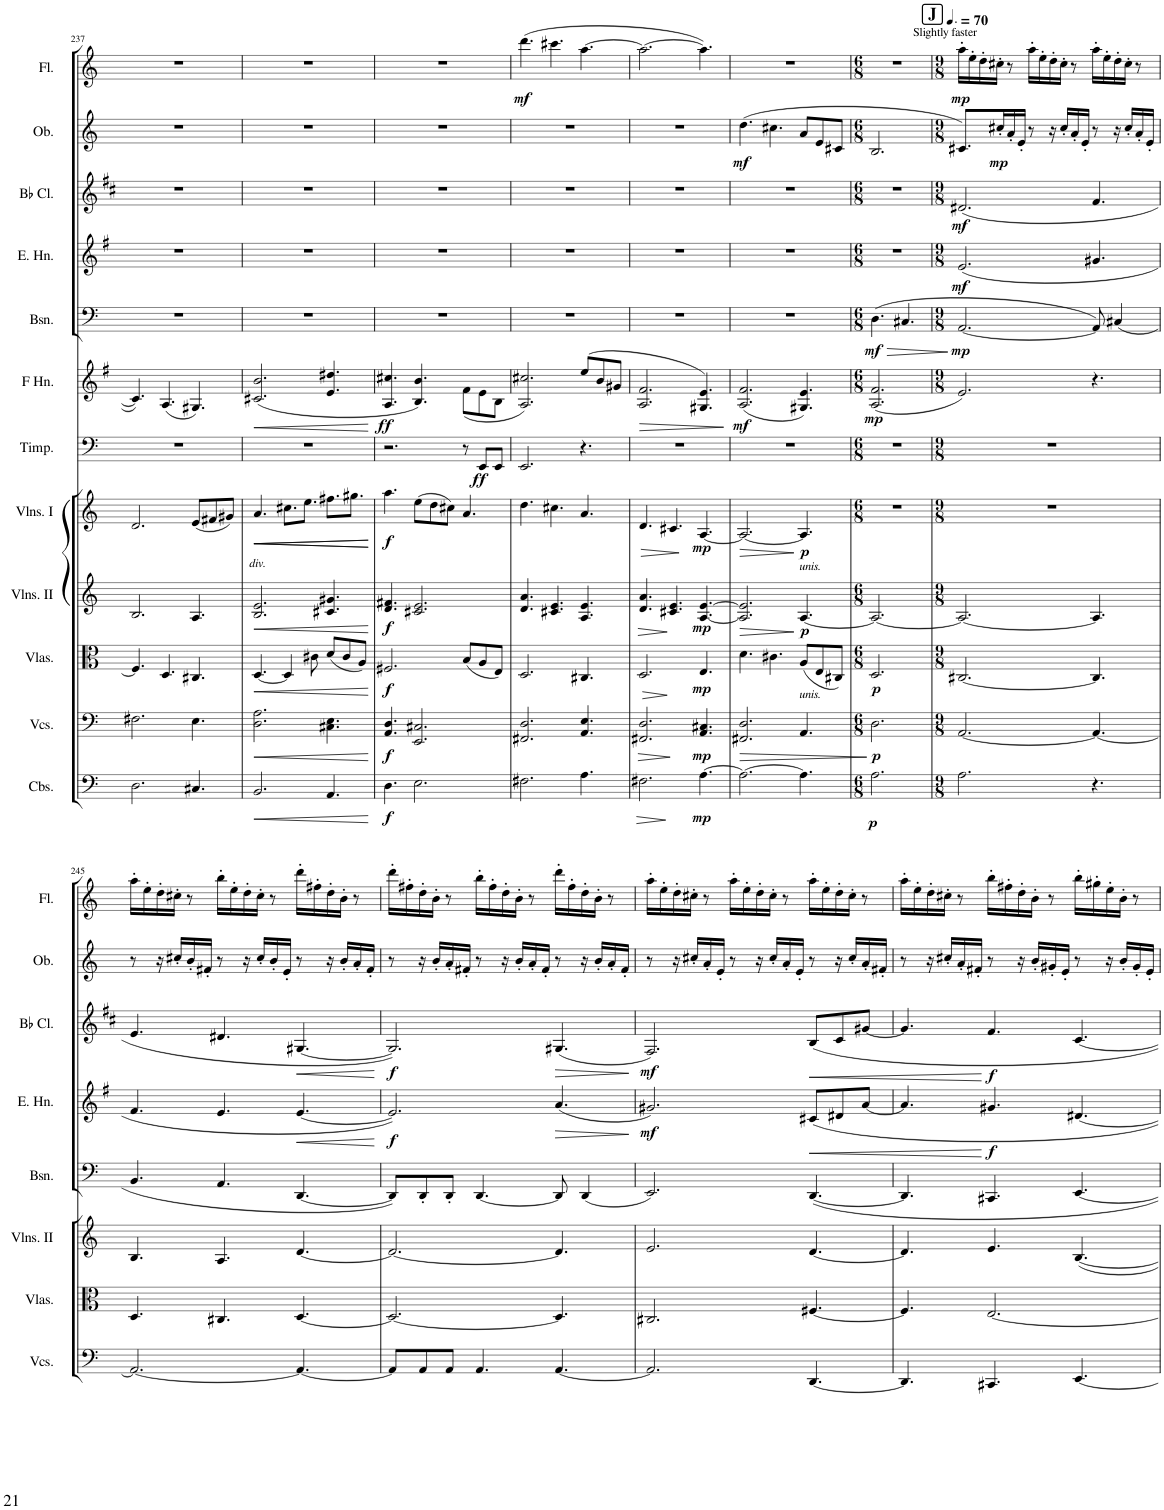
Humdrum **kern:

**kern	**dynam	**kern	**dynam	**kern	**dynam	**kern	**dynam	**kern	**dynam	**kern	**dynam	**kern	**dynam	**kern	**dynam	**kern	**dynam	**kern	**dynam	**kern	**dynam	**kern	**dynam
*part12	*part12	*part11	*part11	*part10	*part10	*part9	*part9	*part8	*part8	*part7	*part7	*part6	*part6	*part5	*part5	*part4	*part4	*part3	*part3	*part2	*part2	*part1	*part1
*staff12	*staff12	*staff11	*staff11	*staff10	*staff10	*staff9	*staff9	*staff8	*staff8	*staff7	*staff7	*staff6	*staff6	*staff5	*staff5	*staff4	*staff4	*staff3	*staff3	*staff2	*staff2	*staff1	*staff1
*I"Contrabasses	*	*I"Cellos	*	*I"Violas	*	*I"Violins II	*	*I"Violins I	*	*I"Timpani	*	*I"2 Horn in F	*	*I"2 Bassoon	*	*I"English Horn	*	*I"2 Bb Clarinet	*	*I"2 Oboe	*	*I"2 Flute	*
*I'Cbs.	*	*	*	*I'Vlas.	*	*I'Vlns. II	*	*I'Vlns. I	*	*I'Timp.	*	*	*	*I'Bsn.	*	*I'E. Hn.	*	*I'Bb Cl.	*	*I'Ob.	*	*I'Fl.	*
!!LO:PB:g=z
*clefF4	*	*clefF4	*	*clefC3	*	*clefG2	*	*clefG2	*	*clefF4	*	*clefG2	*	*clefF4	*	*clefG2	*	*clefG2	*	*clefG2	*	*clefG2	*
*Trd7c12	*	*	*	*	*	*	*	*	*	*	*	*Trd4c7	*	*	*	*Trd4c7	*	*Trd1c2	*	*	*	*	*
*k[]	*	*k[]	*	*k[]	*	*k[]	*	*k[]	*	*k[]	*	*k[f#]	*	*k[]	*	*k[f#]	*	*k[f#c#]	*	*k[]	*	*k[]	*
*M9/8	*	*M9/8	*	*M9/8	*	*M9/8	*	*M9/8	*	*M9/8	*	*M9/8	*	*M9/8	*	*M9/8	*	*M9/8	*	*M9/8	*	*M9/8	*
=237	=237	=237	=237	=237	=237	=237	=237	=237	=237	=237	=237	=237	=237	=237	=237	=237	=237	=237	=237	=237	=237	=237	=237
2.D\	.	2.F#X\	.	4.F#/]	.	2.B/	.	2.d/	.	8%9r	.	4.c#/]	.	8%9r	.	8%9r	.	8%9r	.	8%9r	.	8%9r	.
.	.	.	.	4.D/	.	.	.	.	.	.	.	(4.A/	.	.	.	.	.	.	.	.	.	.	.
4.C#X/	.	4.E\	.	4.C#X/	.	4.A/	.	(8e/L	.	.	.	4.G#X/)	.	.	.	.	.	.	.	.	.	.	.
.	.	.	.	.	.	.	.	8f#X/	.	.	.	.	.	.	.	.	.	.	.	.	.	.	.
.	.	.	.	.	.	.	.	8g#X/J)	.	.	.	.	.	.	.	.	.	.	.	.	.	.	.
=238	=238	=238	=238	=238	=238	=238	=238	=238	=238	=238	=238	=238	=238	=238	=238	=238	=238	=238	=238	=238	=238	=238	=238
!	!	!	!	!	!	!LO:TX:a:i:t=div.	!	!	!	!	!	!	!	!	!	!	!	!	!	!	!	!	!
!	!LO:HP:b	!	!LO:HP:b	!	!LO:HP:b	!	!LO:HP:b	!	!LO:HP:b	!	!	!	!LO:HP:b	!	!	!	!	!	!	!	!	!	!
2.BB/	<	2.D\ 2.A\	<	[4.D/	<	2.B/ 2.e/	<	4.a/	<	8%9r	.	(2.c#X/ 2.b/	<	8%9r	.	8%9r	.	8%9r	.	8%9r	.	8%9r	.
!	!	!	!	!	!	!	!	!	!LO:HP:b	!	!	!	!	!	!	!	!	!	!	!	!	!	!
.	.	.	.	4D/]	.	.	.	8.cc#X\L	<	.	.	.	.	.	.	.	.	.	.	.	.	.	.
.	.	.	.	.	.	.	.	8.ee\J	.	.	.	.	.	.	.	.	.	.	.	.	.	.	.
.	.	.	.	8c#X\	.	.	.	.	.	.	.	.	.	.	.	.	.	.	.	.	.	.	.
4.AA/	.	4.C#X\ 4.E\	.	(8d/L	.	4.c#X/ 4.g#X/	.	8.ff#X\L	.	.	.	4.e/ 4.dd#X/	.	.	.	.	.	.	.	.	.	.	.
.	.	.	.	8c#/	.	.	.	.	.	.	.	.	.	.	.	.	.	.	.	.	.	.	.
.	.	.	.	.	.	.	.	8.gg#X\J	.	.	.	.	.	.	.	.	.	.	.	.	.	.	.
.	.	.	.	8A/J)	.	.	.	.	.	.	.	.	.	.	.	.	.	.	.	.	.	.	.
.	[	.	[	.	[	.	[	.	[ [	.	.	.	[	.	.	.	.	.	.	.	.	.	.
=239	=239	=239	=239	=239	=239	=239	=239	=239	=239	=239	=239	=239	=239	=239	=239	=239	=239	=239	=239	=239	=239	=239	=239
!	!LO:DY:b	!	!LO:DY:b	!	!LO:DY:b	!	!LO:DY:b	!	!LO:DY:b	!	!	!	!LO:DY:b	!	!	!	!	!	!	!	!	!	!
4.D\	f	4.AA/ 4.D/	f	2.F#X/	f	4.d/ 4.f#X/	f	4.aa\	f	2.r	.	4.A/ 4.cc#X/	ff	8%9r	.	8%9r	.	8%9r	.	8%9r	.	8%9r	.
2.E\	.	2.EE/ 2.C#X/	.	.	.	2.c#X/ 2.e/	.	(8ee\L	.	.	.	4.B/ 4.b/)	.	.	.	.	.	.	.	.	.	.	.
.	.	.	.	.	.	.	.	8dd\	.	.	.	.	.	.	.	.	.	.	.	.	.	.	.
.	.	.	.	.	.	.	.	8cc#X\J)	.	.	.	.	.	.	.	.	.	.	.	.	.	.	.
.	.	.	.	(8B/L	.	.	.	4.a/	.	8r	.	(<8f#\L	.	.	.	.	.	.	.	.	.	.	.
!	!	!	!	!	!	!	!	!	!	!	!LO:DY:b	!	!	!	!	!	!	!	!	!	!	!	!
.	.	.	.	8A/	.	.	.	.	.	8EE/L	ff	8e\	.	.	.	.	.	.	.	.	.	.	.
.	.	.	.	8E/J)	.	.	.	.	.	8EE/J	.	8B\J	.	.	.	.	.	.	.	.	.	.	.
=240	=240	=240	=240	=240	=240	=240	=240	=240	=240	=240	=240	=240	=240	=240	=240	=240	=240	=240	=240	=240	=240	=240	=240
!	!	!	!	!	!	!	!	!	!	!	!	!	!	!	!	!	!	!	!	!	!	!	!LO:DY:b
2.F#X\	.	2.FF#X/ 2.D/	.	2.D/	.	4.d/ 4.a/	.	4.dd\	.	2.EE/	.	2.A/ 2.cc#X/)	.	8%9r	.	8%9r	.	8%9r	.	8%9r	.	(4.ddd\	mf
.	.	.	.	.	.	4.c#X/ 4.e/	.	4.cc#X\	.	.	.	.	.	.	.	.	.	.	.	.	.	4.ccc#X\	.
4.A\	.	4.AA/ 4.E/	.	4.C#X/	.	4.A/ 4.e/	.	4.a/	.	4.r	.	(>8ee/L	.	.	.	.	.	.	.	.	.	[4.aa\	.
.	.	.	.	.	.	.	.	.	.	.	.	8b/	.	.	.	.	.	.	.	.	.	.	.
.	.	.	.	.	.	.	.	.	.	.	.	8g#X/J	.	.	.	.	.	.	.	.	.	.	.
=241	=241	=241	=241	=241	=241	=241	=241	=241	=241	=241	=241	=241	=241	=241	=241	=241	=241	=241	=241	=241	=241	=241	=241
!	!LO:HP:b	!	!LO:HP:b	!	!LO:HP:b	!	!LO:HP:b	!	!LO:HP:b	!	!	!	!LO:HP:b	!	!	!	!	!	!	!	!	!	!
2.F#X\	>	2.FF#X/ 2.D/	>	2.D/	>	4.d/ 4.a/	>	4.d/	>	8%9r	.	2.A/ 2.f#/	>	8%9r	.	8%9r	.	8%9r	.	8%9r	.	2.aa\_	.
.	.	.	.	.	.	4.c#X/ 4.e/	.	4.c#X/	.	.	.	.	.	.	.	.	.	.	.	.	.	.	.
!	!LO:DY:b	!	!LO:DY:b	!	!LO:DY:b	!	!LO:DY:b	!	!LO:DY:b	!	!	!	!	!	!	!	!	!	!	!	!	!	!
[4.A\	mp	4.AA/ 4.C#X/	mp	4.E/	mp	[4.A/ [4.e/	mp	[4.A/	mp	.	.	4.G#X/ 4.e/)	.	.	.	.	.	.	.	.	.	4.aa\])	.
.	]	.	]	.	]	.	]	.	]	.	.	.	]	.	.	.	.	.	.	.	.	.	.
=242	=242	=242	=242	=242	=242	=242	=242	=242	=242	=242	=242	=242	=242	=242	=242	=242	=242	=242	=242	=242	=242	=242	=242
!	!	!	!LO:HP:b	!	!	!	!LO:HP:b	!	!LO:HP:b	!	!	!	!LO:DY:b	!	!	!	!	!	!	!	!LO:DY:b	!	!
2.A\_	.	2.FF#X/ 2.D/	>	4.d\	.	2.A/] 2.e/]	>	2.A/_	>	8%9r	.	(2.A/ 2.f#/	mf	8%9r	.	8%9r	.	8%9r	.	(4.dd\	mf	8%9r	.
.	.	.	.	4.c#X\	.	.	.	.	.	.	.	.	.	.	.	.	.	.	.	4.cc#X\	.	.	.
!	!	!	!	!	!	!LO:TX:a:i:t=unis.	!	!	!	!	!	!	!	!	!	!	!	!	!	!	!	!	!
!	!	!LO:TX:a:i:t=unis.	!	!	!	!	!	!	!	!	!	!	!	!	!	!	!	!	!	!	!	!	!
!	!	!	!	!	!	!	!LO:DY:n=1:b	!	!LO:DY:n=1:b	!	!	!	!	!	!	!	!	!	!	!	!	!	!
4.A\]	.	4.AA/	.	(8A/L	.	[4.A/	] p	4.A/]	] p	.	.	4.G#X/ 4.e/)	.	.	.	.	.	.	.	8a/L	.	.	.
.	.	.	.	8E/	.	.	.	.	.	.	.	.	.	.	.	.	.	.	.	8e/	.	.	.
.	.	.	.	8C#X/J)	.	.	.	.	.	.	.	.	.	.	.	.	.	.	.	8c#X/J	.	.	.
.	.	.	]	.	.	.	.	.	.	.	.	.	.	.	.	.	.	.	.	.	.	.	.
=243	=243	=243	=243	=243	=243	=243	=243	=243	=243	=243	=243	=243	=243	=243	=243	=243	=243	=243	=243	=243	=243	=243	=243
*M6/8	*	*M6/8	*	*M6/8	*	*M6/8	*	*M6/8	*	*M6/8	*	*M6/8	*	*M6/8	*	*M6/8	*	*M6/8	*	*M6/8	*	*M6/8	*
!	!LO:DY:b	!	!LO:DY:b	!	!LO:DY:b	!	!	!	!	!	!	!	!LO:DY:b	!	!LO:HP:b	!	!	!	!	!	!	!	!
!	!	!	!	!	!	!	!	!	!	!	!	!	!	!	!LO:DY:n=1:b	!	!	!	!	!	!	!	!
2.A\	p	2.D\	p	2.D/	p	2.A/_	.	2.r	.	2.r	.	(2.A/ 2.f#/	mp	(4.D\	> mf	2.r	.	2.r	.	2.B/	.	2.r	.
.	.	.	.	.	.	.	.	.	.	.	.	.	.	4.C#X/	.	.	.	.	.	.	.	.	.
.	.	.	.	.	.	.	.	.	.	.	.	.	.	.	]	.	.	.	.	.	.	.	.
=244	=244	=244	=244	=244	=244	=244	=244	=244	=244	=244	=244	=244	=244	=244	=244	=244	=244	=244	=244	=244	=244	=244	=244
*M9/8	*	*M9/8	*	*M9/8	*	*M9/8	*	*M9/8	*	*M9/8	*	*M9/8	*	*M9/8	*	*M9/8	*	*M9/8	*	*M9/8	*	*M9/8	*
!	!	!	!	!	!	!	!	!	!	!	!	!	!	!	!LO:DY:b	!	!LO:DY:b	!	!LO:DY:b	!	!	!	!LO:DY:b
2.A\	.	[2.AA/	.	[2.C#X/	.	2.A/_	.	8%9r	.	8%9r	.	2.e/)	.	[2.AA/	mp	(<2.e/	mf	(<2.d#X/	mf	8.c#X/L)	.	16aa'\LL	mp
.	.	.	.	.	.	.	.	.	.	.	.	.	.	.	.	.	.	.	.	.	.	16ee'\	.
.	.	.	.	.	.	.	.	.	.	.	.	.	.	.	.	.	.	.	.	.	.	16dd'\	.
!	!	!	!	!	!	!	!	!	!	!	!	!	!	!	!	!	!	!	!	!	!LO:DY:b	!	!
.	.	.	.	.	.	.	.	.	.	.	.	.	.	.	.	.	.	.	.	16cc#X'/L	mp	16cc#X'\JJ	.
.	.	.	.	.	.	.	.	.	.	.	.	.	.	.	.	.	.	.	.	16a'/	.	8r	.
.	.	.	.	.	.	.	.	.	.	.	.	.	.	.	.	.	.	.	.	16e'/JJ	.	.	.
.	.	.	.	.	.	.	.	.	.	.	.	.	.	.	.	.	.	.	.	8r	.	16aa'\LL	.
.	.	.	.	.	.	.	.	.	.	.	.	.	.	.	.	.	.	.	.	.	.	16ee'\	.
.	.	.	.	.	.	.	.	.	.	.	.	.	.	.	.	.	.	.	.	16r	.	16dd'\	.
.	.	.	.	.	.	.	.	.	.	.	.	.	.	.	.	.	.	.	.	16cc#'/LL	.	16cc#'\JJ	.
.	.	.	.	.	.	.	.	.	.	.	.	.	.	.	.	.	.	.	.	16a'/	.	8r	.
.	.	.	.	.	.	.	.	.	.	.	.	.	.	.	.	.	.	.	.	16e'/JJ	.	.	.
4.r	.	4.AA/_	.	4.C#/]	.	4.A/]	.	.	.	.	.	4.r	.	8AA/])	.	4.g#X/	.	4.f#/	.	8r	.	16aa'\LL	.
.	.	.	.	.	.	.	.	.	.	.	.	.	.	.	.	.	.	.	.	.	.	16ee'\	.
.	.	.	.	.	.	.	.	.	.	.	.	.	.	(4C#X/	.	.	.	.	.	16r	.	16dd'\	.
.	.	.	.	.	.	.	.	.	.	.	.	.	.	.	.	.	.	.	.	16cc#'/LL	.	16cc#'\JJ	.
.	.	.	.	.	.	.	.	.	.	.	.	.	.	.	.	.	.	.	.	16a'/	.	8r	.
.	.	.	.	.	.	.	.	.	.	.	.	.	.	.	.	.	.	.	.	16e'/JJ	.	.	.
!!LO:LB:g=z
=245	=245	=245	=245	=245	=245	=245	=245	=245	=245	=245	=245	=245	=245	=245	=245	=245	=245	=245	=245	=245	=245	=245	=245
8%9r	.	2.AA/_	.	4.D/	.	4.B/	.	8%9r	.	8%9r	.	8%9r	.	4.BB/	.	4.f#/	.	4.e/	.	8r	.	16aa'\LL	.
.	.	.	.	.	.	.	.	.	.	.	.	.	.	.	.	.	.	.	.	.	.	16ee'\	.
.	.	.	.	.	.	.	.	.	.	.	.	.	.	.	.	.	.	.	.	16r	.	16dd'\	.
.	.	.	.	.	.	.	.	.	.	.	.	.	.	.	.	.	.	.	.	16cc#X'/LL	.	16cc#X'\JJ	.
.	.	.	.	.	.	.	.	.	.	.	.	.	.	.	.	.	.	.	.	16b'/	.	8r	.
.	.	.	.	.	.	.	.	.	.	.	.	.	.	.	.	.	.	.	.	16f#X'/JJ	.	.	.
.	.	.	.	4.C#X/	.	4.A/	.	.	.	.	.	.	.	4.AA/	.	4.e/	.	4.d#X/	.	8r	.	16bb'\LL	.
.	.	.	.	.	.	.	.	.	.	.	.	.	.	.	.	.	.	.	.	.	.	16ee'\	.
.	.	.	.	.	.	.	.	.	.	.	.	.	.	.	.	.	.	.	.	16r	.	16dd'\	.
.	.	.	.	.	.	.	.	.	.	.	.	.	.	.	.	.	.	.	.	16cc#'/LL	.	16cc#'\JJ	.
.	.	.	.	.	.	.	.	.	.	.	.	.	.	.	.	.	.	.	.	16b'/	.	8r	.
.	.	.	.	.	.	.	.	.	.	.	.	.	.	.	.	.	.	.	.	16e'/JJ	.	.	.
!	!	!	!	!	!	!	!	!	!	!	!	!	!	!	!	!	!LO:HP:b	!	!LO:HP:b	!	!	!	!
.	.	4.AA/_	.	[4.D/	.	[4.d/	.	.	.	.	.	.	.	[4.DD/	.	[4.e/	<	[4.G#X/	<	8r	.	16ddd'\LL	.
.	.	.	.	.	.	.	.	.	.	.	.	.	.	.	.	.	.	.	.	.	.	16ff#X'\	.
.	.	.	.	.	.	.	.	.	.	.	.	.	.	.	.	.	.	.	.	16r	.	16dd'\	.
.	.	.	.	.	.	.	.	.	.	.	.	.	.	.	.	.	.	.	.	16b'/LL	.	16b'\JJ	.
.	.	.	.	.	.	.	.	.	.	.	.	.	.	.	.	.	.	.	.	16a'/	.	8r	.
.	.	.	.	.	.	.	.	.	.	.	.	.	.	.	.	.	.	.	.	16f#'/JJ	.	.	.
.	.	.	.	.	.	.	.	.	.	.	.	.	.	.	.	.	[	.	[	.	.	.	.
=246	=246	=246	=246	=246	=246	=246	=246	=246	=246	=246	=246	=246	=246	=246	=246	=246	=246	=246	=246	=246	=246	=246	=246
!	!	!	!	!	!	!	!	!	!	!	!	!	!	!	!	!	!LO:DY:b	!	!LO:DY:b	!	!	!	!
8%9r	.	8AA/L]	.	2.D/_	.	2.d/_	.	8%9r	.	8%9r	.	8%9r	.	8DD/L])	.	2.e/])	f	2.G#/])	f	8r	.	16ddd'\LL	.
.	.	.	.	.	.	.	.	.	.	.	.	.	.	.	.	.	.	.	.	.	.	16ff#X'\	.
.	.	8AA/	.	.	.	.	.	.	.	.	.	.	.	8DD'/	.	.	.	.	.	16r	.	16dd'\	.
.	.	.	.	.	.	.	.	.	.	.	.	.	.	.	.	.	.	.	.	16b'/LL	.	16b'\JJ	.
.	.	8AA/J	.	.	.	.	.	.	.	.	.	.	.	8DD'/J	.	.	.	.	.	16a'/	.	8r	.
.	.	.	.	.	.	.	.	.	.	.	.	.	.	.	.	.	.	.	.	16f#X'/JJ	.	.	.
.	.	4.AA/	.	.	.	.	.	.	.	.	.	.	.	[4.DD/	.	.	.	.	.	8r	.	16bb'\LL	.
.	.	.	.	.	.	.	.	.	.	.	.	.	.	.	.	.	.	.	.	.	.	16ff#'\	.
.	.	.	.	.	.	.	.	.	.	.	.	.	.	.	.	.	.	.	.	16r	.	16dd'\	.
.	.	.	.	.	.	.	.	.	.	.	.	.	.	.	.	.	.	.	.	16b'/LL	.	16b'\JJ	.
.	.	.	.	.	.	.	.	.	.	.	.	.	.	.	.	.	.	.	.	16a'/	.	8r	.
.	.	.	.	.	.	.	.	.	.	.	.	.	.	.	.	.	.	.	.	16f#'/JJ	.	.	.
!	!	!	!	!	!	!	!	!	!	!	!	!	!	!	!	!	!LO:HP:b	!	!LO:HP:b	!	!	!	!
.	.	[4.AA/	.	4.D/]	.	4.d/]	.	.	.	.	.	.	.	8DD/]	.	(4.a/	>	(4.G#X/	>	8r	.	16ddd'\LL	.
.	.	.	.	.	.	.	.	.	.	.	.	.	.	.	.	.	.	.	.	.	.	16ff#'\	.
.	.	.	.	.	.	.	.	.	.	.	.	.	.	(4DD/	.	.	.	.	.	16r	.	16dd'\	.
.	.	.	.	.	.	.	.	.	.	.	.	.	.	.	.	.	.	.	.	16b'/LL	.	16b'\JJ	.
.	.	.	.	.	.	.	.	.	.	.	.	.	.	.	.	.	.	.	.	16a'/	.	8r	.
.	.	.	.	.	.	.	.	.	.	.	.	.	.	.	.	.	.	.	.	16f#'/JJ	.	.	.
.	.	.	.	.	.	.	.	.	.	.	.	.	.	.	.	.	]	.	]	.	.	.	.
=247	=247	=247	=247	=247	=247	=247	=247	=247	=247	=247	=247	=247	=247	=247	=247	=247	=247	=247	=247	=247	=247	=247	=247
!	!	!	!	!	!	!	!	!	!	!	!	!	!	!	!	!	!LO:DY:b	!	!LO:DY:b	!	!	!	!
8%9r	.	2.AA/]	.	2.C#X/	.	2.e/	.	8%9r	.	8%9r	.	8%9r	.	2.EE/)	.	2.g#X/)	mf	2.F#/)	mf	8r	.	16aa'\LL	.
.	.	.	.	.	.	.	.	.	.	.	.	.	.	.	.	.	.	.	.	.	.	16ee'\	.
.	.	.	.	.	.	.	.	.	.	.	.	.	.	.	.	.	.	.	.	16r	.	16dd'\	.
.	.	.	.	.	.	.	.	.	.	.	.	.	.	.	.	.	.	.	.	16cc#X'/LL	.	16cc#X'\JJ	.
.	.	.	.	.	.	.	.	.	.	.	.	.	.	.	.	.	.	.	.	16a'/	.	8r	.
.	.	.	.	.	.	.	.	.	.	.	.	.	.	.	.	.	.	.	.	16e'/JJ	.	.	.
.	.	.	.	.	.	.	.	.	.	.	.	.	.	.	.	.	.	.	.	8r	.	16aa'\LL	.
.	.	.	.	.	.	.	.	.	.	.	.	.	.	.	.	.	.	.	.	.	.	16ee'\	.
.	.	.	.	.	.	.	.	.	.	.	.	.	.	.	.	.	.	.	.	16r	.	16dd'\	.
.	.	.	.	.	.	.	.	.	.	.	.	.	.	.	.	.	.	.	.	16cc#'/LL	.	16cc#'\JJ	.
.	.	.	.	.	.	.	.	.	.	.	.	.	.	.	.	.	.	.	.	16a'/	.	8r	.
.	.	.	.	.	.	.	.	.	.	.	.	.	.	.	.	.	.	.	.	16e'/JJ	.	.	.
!	!	!	!	!	!	!	!	!	!	!	!	!	!	!	!	!	!LO:HP:b	!	!LO:HP:b	!	!	!	!
.	.	[4.DD/	.	[4.F#X/	.	[4.d/	.	.	.	.	.	.	.	[4.DD/	.	8c#X/L	<	8B/L	<	8r	.	16aa'\LL	.
.	.	.	.	.	.	.	.	.	.	.	.	.	.	.	.	.	.	.	.	.	.	16ee'\	.
.	.	.	.	.	.	.	.	.	.	.	.	.	.	.	.	8d#X/	.	8c#/	.	16r	.	16dd'\	.
.	.	.	.	.	.	.	.	.	.	.	.	.	.	.	.	.	.	.	.	16cc#'/LL	.	16cc#'\JJ	.
.	.	.	.	.	.	.	.	.	.	.	.	.	.	.	.	[8a/J	.	[8g#X/J	.	16a'/	.	8r	.
.	.	.	.	.	.	.	.	.	.	.	.	.	.	.	.	.	.	.	.	16f#X'/JJ	.	.	.
=248	=248	=248	=248	=248	=248	=248	=248	=248	=248	=248	=248	=248	=248	=248	=248	=248	=248	=248	=248	=248	=248	=248	=248
8%9r	.	4.DD/]	.	4.F#/]	.	4.d/]	.	8%9r	.	8%9r	.	8%9r	.	4.DD/]	.	4.a/]	.	4.g#/]	.	8r	.	16aa'\LL	.
.	.	.	.	.	.	.	.	.	.	.	.	.	.	.	.	.	.	.	.	.	.	16ee'\	.
.	.	.	.	.	.	.	.	.	.	.	.	.	.	.	.	.	.	.	.	16r	.	16dd'\	.
.	.	.	.	.	.	.	.	.	.	.	.	.	.	.	.	.	.	.	.	16cc#X'/LL	.	16cc#X'\JJ	.
.	.	.	.	.	.	.	.	.	.	.	.	.	.	.	.	.	.	.	.	16a'/	.	8r	.
.	.	.	.	.	.	.	.	.	.	.	.	.	.	.	.	.	.	.	.	16f#X'/JJ	.	.	.
!	!	!	!	!	!	!	!	!	!	!	!	!	!	!	!	!	!LO:DY:n=1:b	!	!LO:DY:n=1:b	!	!	!	!
.	.	4.CC#X/	.	[2.E/	.	4.e/	.	.	.	.	.	.	.	4.CC#X/	.	4.g#X/	[ f	4.f#/	[ f	8r	.	16bb'\LL	.
.	.	.	.	.	.	.	.	.	.	.	.	.	.	.	.	.	.	.	.	.	.	16ff#X'\	.
.	.	.	.	.	.	.	.	.	.	.	.	.	.	.	.	.	.	.	.	16r	.	16dd'\	.
.	.	.	.	.	.	.	.	.	.	.	.	.	.	.	.	.	.	.	.	16b'/LL	.	16b'\JJ	.
.	.	.	.	.	.	.	.	.	.	.	.	.	.	.	.	.	.	.	.	16g#X'/	.	8r	.
.	.	.	.	.	.	.	.	.	.	.	.	.	.	.	.	.	.	.	.	16e'/JJ	.	.	.
.	.	[4.EE/	.	.	.	[4.B/	.	.	.	.	.	.	.	[4.EE/	.	[4.d#X/	.	[4.c#/	.	8r	.	16bb'\LL	.
.	.	.	.	.	.	.	.	.	.	.	.	.	.	.	.	.	.	.	.	.	.	16gg#X'\	.
.	.	.	.	.	.	.	.	.	.	.	.	.	.	.	.	.	.	.	.	16r	.	16ee'\	.
.	.	.	.	.	.	.	.	.	.	.	.	.	.	.	.	.	.	.	.	16b'/LL	.	16b'\JJ	.
.	.	.	.	.	.	.	.	.	.	.	.	.	.	.	.	.	.	.	.	16g#'/	.	8r	.
.	.	.	.	.	.	.	.	.	.	.	.	.	.	.	.	.	.	.	.	16e'/JJ	.	.	.
=	=	=	=	=	=	=	=	=	=	=	=	=	=	=	=	=	=	=	=	=	=	=	=
*-	*-	*-	*-	*-	*-	*-	*-	*-	*-	*-	*-	*-	*-	*-	*-	*-	*-	*-	*-	*-	*-	*-	*-
